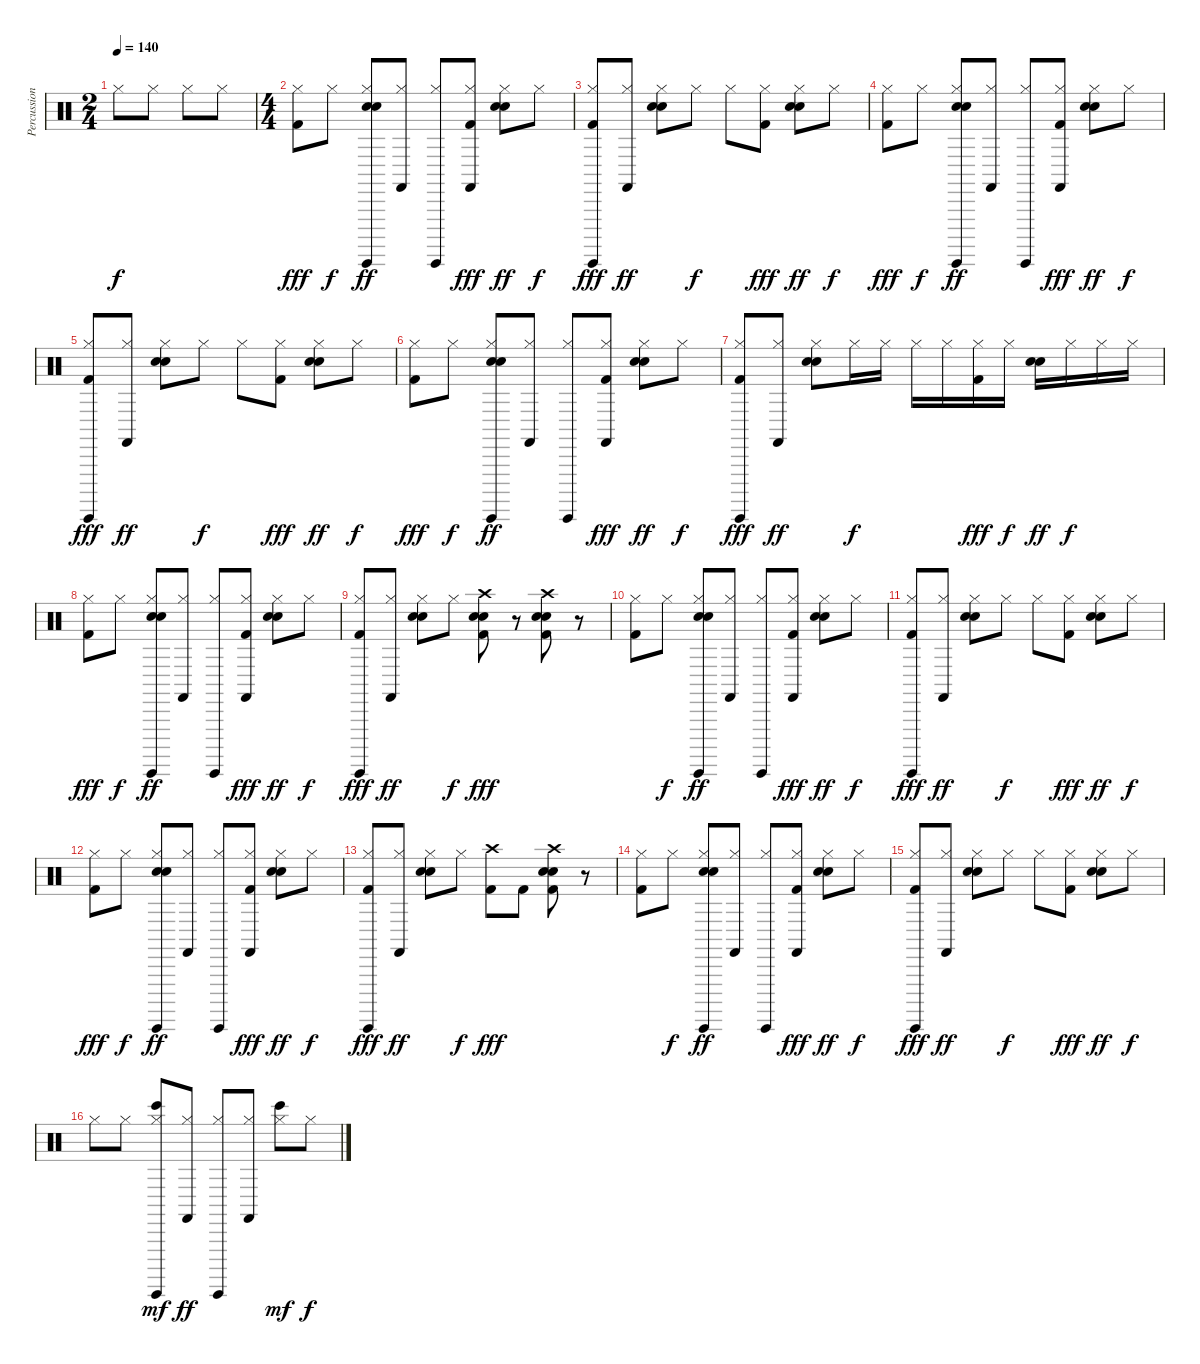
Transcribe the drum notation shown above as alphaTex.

\track ("Percussion" "Percussion") {instrument percussion}
\staff {score}
\articulation defaults
\ts (2 4)
\tempo 140
\clef neutral
\ks c "Hi-Hat (closed)".8{dy f} "Hi-Hat (closed)".8 "Hi-Hat (closed)".8 "Hi-Hat (closed)".8
|
\ts (4 4)
("Hi-Hat (closed)" "Kick (hit) 2").8{dy fff} "Hi-Hat (closed)".8{dy f} ("Hi-Hat (closed)" "Guiro (hit)" "Electric Snare (hit)" "Snare (hit) 2").8{dy ff} ("Hi-Hat (closed)" "Castanets (hit)").8 ("Hi-Hat (closed)" "Guiro (hit)").8 ("Hi-Hat (closed)" "Castanets (hit)" "Kick (hit) 2").8{dy fff} ("Hi-Hat (closed)" "Electric Snare (hit)" "Snare (hit) 2").8{dy ff} "Hi-Hat (closed)".8{dy f} |
("Hi-Hat (closed)" "Guiro (hit)" "Kick (hit) 2").8{dy fff} ("Hi-Hat (closed)" "Castanets (hit)").8{dy ff} ("Hi-Hat (closed)" "Electric Snare (hit)" "Snare (hit) 2").8 "Hi-Hat (closed)".8{dy f} "Hi-Hat (closed)".8 ("Hi-Hat (closed)" "Kick (hit) 2").8{dy fff} ("Hi-Hat (closed)" "Electric Snare (hit)" "Snare (hit) 2").8{dy ff} "Hi-Hat (closed)".8{dy f} |
("Hi-Hat (closed)" "Kick (hit) 2").8{dy fff} "Hi-Hat (closed)".8{dy f} ("Hi-Hat (closed)" "Guiro (hit)" "Electric Snare (hit)" "Snare (hit) 2").8{dy ff} ("Hi-Hat (closed)" "Castanets (hit)").8 ("Hi-Hat (closed)" "Guiro (hit)").8 ("Hi-Hat (closed)" "Castanets (hit)" "Kick (hit) 2").8{dy fff} ("Hi-Hat (closed)" "Electric Snare (hit)" "Snare (hit) 2").8{dy ff} "Hi-Hat (closed)".8{dy f} |
("Hi-Hat (closed)" "Guiro (hit)" "Kick (hit) 2").8{dy fff} ("Hi-Hat (closed)" "Castanets (hit)").8{dy ff} ("Hi-Hat (closed)" "Electric Snare (hit)" "Snare (hit) 2").8 "Hi-Hat (closed)".8{dy f} "Hi-Hat (closed)".8 ("Hi-Hat (closed)" "Kick (hit) 2").8{dy fff} ("Hi-Hat (closed)" "Electric Snare (hit)" "Snare (hit) 2").8{dy ff} "Hi-Hat (closed)".8{dy f} |
("Hi-Hat (closed)" "Kick (hit) 2").8{dy fff} "Hi-Hat (closed)".8{dy f} ("Hi-Hat (closed)" "Guiro (hit)" "Electric Snare (hit)" "Snare (hit) 2").8{dy ff} ("Hi-Hat (closed)" "Castanets (hit)").8 ("Hi-Hat (closed)" "Guiro (hit)").8 ("Hi-Hat (closed)" "Castanets (hit)" "Kick (hit) 2").8{dy fff} ("Hi-Hat (closed)" "Electric Snare (hit)" "Snare (hit) 2").8{dy ff} "Hi-Hat (closed)".8{dy f} |
("Hi-Hat (closed)" "Guiro (hit)" "Kick (hit) 2").8{dy fff} ("Hi-Hat (closed)" "Castanets (hit)").8{dy ff} ("Hi-Hat (closed)" "Electric Snare (hit)" "Snare (hit) 2").8 "Hi-Hat (closed)".16{dy f} "Hi-Hat (closed)".16 "Hi-Hat (closed)".16 "Hi-Hat (closed)".16 ("Hi-Hat (closed)" "Kick (hit) 2").16{dy fff} "Hi-Hat (closed)".16{dy f} ("Electric Snare (hit)" "Snare (hit) 2").16{dy ff} "Hi-Hat (closed)".16{dy f} "Hi-Hat (closed)".16 "Hi-Hat (closed)".16 |
("Hi-Hat (closed)" "Kick (hit) 2").8{dy fff} "Hi-Hat (closed)".8{dy f} ("Hi-Hat (closed)" "Guiro (hit)" "Electric Snare (hit)" "Snare (hit) 2").8{dy ff} ("Hi-Hat (closed)" "Castanets (hit)").8 ("Hi-Hat (closed)" "Guiro (hit)").8 ("Hi-Hat (closed)" "Castanets (hit)" "Kick (hit) 2").8{dy fff} ("Hi-Hat (closed)" "Electric Snare (hit)" "Snare (hit) 2").8{dy ff} "Hi-Hat (closed)".8{dy f} |
("Hi-Hat (closed)" "Guiro (hit)" "Kick (hit) 2").8{dy fff} ("Hi-Hat (closed)" "Castanets (hit)").8{dy ff} ("Hi-Hat (closed)" "Electric Snare (hit)" "Snare (hit) 2").8 "Hi-Hat (closed)".8{dy f} ("Crash high (hit)" "Electric Snare (hit)" "Snare (hit) 2" "Kick (hit) 2").8{dy fff} r.8 ("Crash high (hit)" "Electric Snare (hit)" "Snare (hit) 2" "Kick (hit) 2").8 r.8 |
("Hi-Hat (closed)" "Kick (hit) 2").8 "Hi-Hat (closed)".8{dy f} ("Hi-Hat (closed)" "Guiro (hit)" "Electric Snare (hit)" "Snare (hit) 2").8{dy ff} ("Hi-Hat (closed)" "Castanets (hit)").8 ("Hi-Hat (closed)" "Guiro (hit)").8 ("Hi-Hat (closed)" "Castanets (hit)" "Kick (hit) 2").8{dy fff} ("Hi-Hat (closed)" "Electric Snare (hit)" "Snare (hit) 2").8{dy ff} "Hi-Hat (closed)".8{dy f} |
("Hi-Hat (closed)" "Guiro (hit)" "Kick (hit) 2").8{dy fff} ("Hi-Hat (closed)" "Castanets (hit)").8{dy ff} ("Hi-Hat (closed)" "Electric Snare (hit)" "Snare (hit) 2").8 "Hi-Hat (closed)".8{dy f} "Hi-Hat (closed)".8 ("Hi-Hat (closed)" "Kick (hit) 2").8{dy fff} ("Hi-Hat (closed)" "Electric Snare (hit)" "Snare (hit) 2").8{dy ff} "Hi-Hat (closed)".8{dy f} |
("Hi-Hat (closed)" "Kick (hit) 2").8{dy fff} "Hi-Hat (closed)".8{dy f} ("Hi-Hat (closed)" "Guiro (hit)" "Electric Snare (hit)" "Snare (hit) 2").8{dy ff} ("Hi-Hat (closed)" "Castanets (hit)").8 ("Hi-Hat (closed)" "Guiro (hit)").8 ("Hi-Hat (closed)" "Castanets (hit)" "Kick (hit) 2").8{dy fff} ("Hi-Hat (closed)" "Electric Snare (hit)" "Snare (hit) 2").8{dy ff} "Hi-Hat (closed)".8{dy f} |
("Hi-Hat (closed)" "Guiro (hit)" "Kick (hit) 2").8{dy fff} ("Hi-Hat (closed)" "Castanets (hit)").8{dy ff} ("Hi-Hat (closed)" "Electric Snare (hit)" "Snare (hit) 2").8 "Hi-Hat (closed)".8{dy f} ("Crash high (hit)" "Kick (hit) 2").8{dy fff} "Kick (hit) 2".8 ("Crash high (hit)" "Electric Snare (hit)" "Snare (hit) 2" "Kick (hit) 2").8 r.8 |
("Hi-Hat (closed)" "Kick (hit) 2").8 "Hi-Hat (closed)".8{dy f} ("Hi-Hat (closed)" "Guiro (hit)" "Electric Snare (hit)" "Snare (hit) 2").8{dy ff} ("Hi-Hat (closed)" "Castanets (hit)").8 ("Hi-Hat (closed)" "Guiro (hit)").8 ("Hi-Hat (closed)" "Castanets (hit)" "Kick (hit) 2").8{dy fff} ("Hi-Hat (closed)" "Electric Snare (hit)" "Snare (hit) 2").8{dy ff} "Hi-Hat (closed)".8{dy f} |
("Hi-Hat (closed)" "Guiro (hit)" "Kick (hit) 2").8{dy fff} ("Hi-Hat (closed)" "Castanets (hit)").8{dy ff} ("Hi-Hat (closed)" "Electric Snare (hit)" "Snare (hit) 2").8 "Hi-Hat (closed)".8{dy f} "Hi-Hat (closed)".8 ("Hi-Hat (closed)" "Kick (hit) 2").8{dy fff} ("Hi-Hat (closed)" "Electric Snare (hit)" "Snare (hit) 2").8{dy ff} "Hi-Hat (closed)".8{dy f} |
"Hi-Hat (closed)".8 "Hi-Hat (closed)".8 ("Hi-Hat (closed)" "Guiro (hit)" "Bongo High (hit)").8{dy mf} ("Hi-Hat (closed)" "Castanets (hit)").8{dy ff} ("Hi-Hat (closed)" "Guiro (hit)").8 ("Hi-Hat (closed)" "Castanets (hit)").8 ("Hi-Hat (closed)" "Bongo High (hit)").8{dy mf} "Hi-Hat (closed)".8{dy f}
